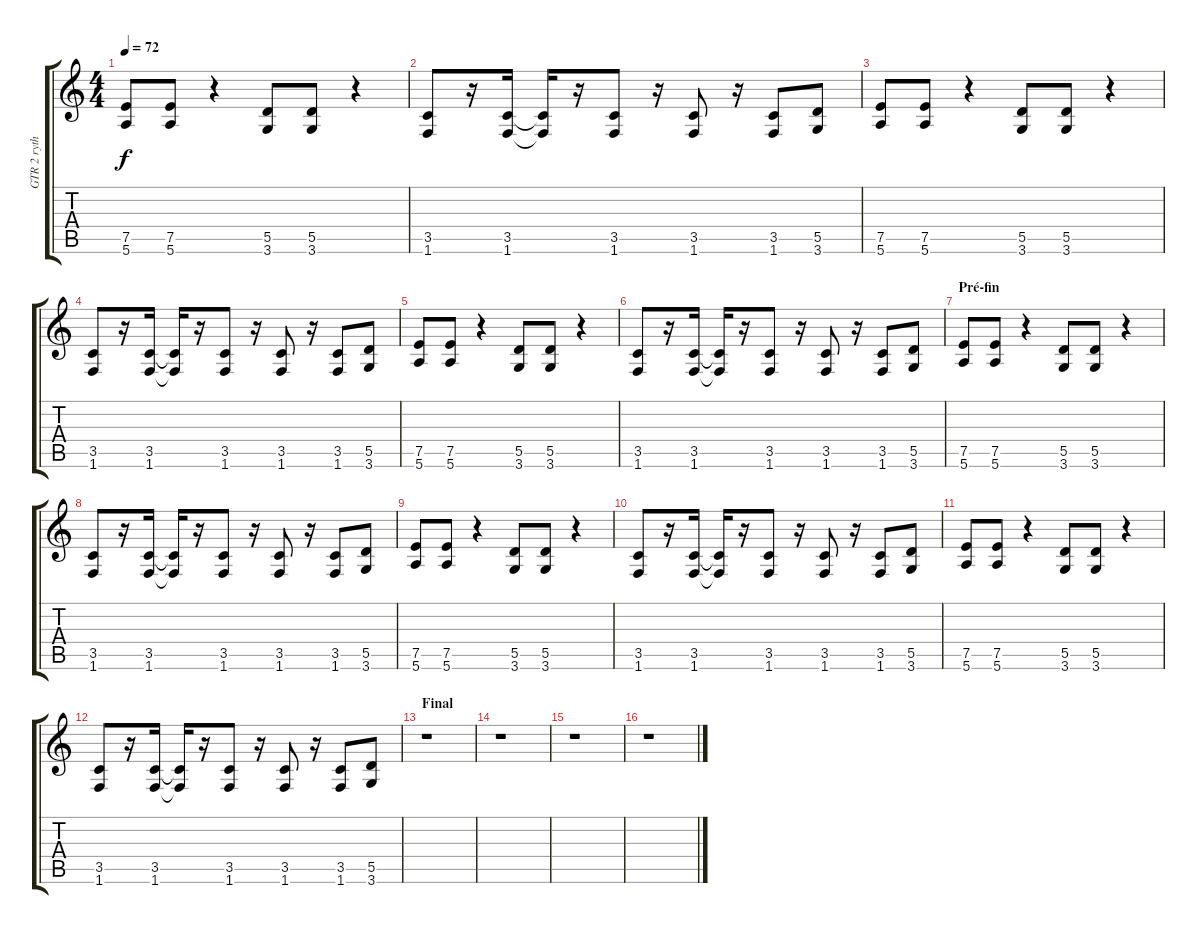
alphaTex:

\track ("GTR 2 rythm rock" "GTR 2 ryth") {instrument distortionguitar}
\staff {score tabs}
\tuning (E4 B3 G3 D3 A2 E2) {hide}
\ts (4 4)
\tempo 72
\clef g2
\ks c
(7.5 5.6).8{dy f} (7.5 5.6).8 r.4 (5.5 3.6).8 (5.5 3.6).8 r.4 |
(3.5 1.6).8 r.16 (3.5 1.6).16 (3.5{t} 1.6{t}).16 r.16 (3.5 1.6).8 r.16 (3.5 1.6).8 r.16 (3.5 1.6).8 (5.5 3.6).8 |
(7.5 5.6).8 (7.5 5.6).8 r.4 (5.5 3.6).8 (5.5 3.6).8 r.4 |
(3.5 1.6).8 r.16 (3.5 1.6).16 (3.5{t} 1.6{t}).16 r.16 (3.5 1.6).8 r.16 (3.5 1.6).8 r.16 (3.5 1.6).8 (5.5 3.6).8 |
(7.5 5.6).8 (7.5 5.6).8 r.4 (5.5 3.6).8 (5.5 3.6).8 r.4 |
(3.5 1.6).8 r.16 (3.5 1.6).16 (3.5{t} 1.6{t}).16 r.16 (3.5 1.6).8 r.16 (3.5 1.6).8 r.16 (3.5 1.6).8 (5.5 3.6).8 |
\section ("" "Pré-fin")
(7.5 5.6).8 (7.5 5.6).8 r.4 (5.5 3.6).8 (5.5 3.6).8 r.4 |
(3.5 1.6).8 r.16 (3.5 1.6).16 (3.5{t} 1.6{t}).16 r.16 (3.5 1.6).8 r.16 (3.5 1.6).8 r.16 (3.5 1.6).8 (5.5 3.6).8 |
(7.5 5.6).8 (7.5 5.6).8 r.4 (5.5 3.6).8 (5.5 3.6).8 r.4 |
(3.5 1.6).8 r.16 (3.5 1.6).16 (3.5{t} 1.6{t}).16 r.16 (3.5 1.6).8 r.16 (3.5 1.6).8 r.16 (3.5 1.6).8 (5.5 3.6).8 |
(7.5 5.6).8 (7.5 5.6).8 r.4 (5.5 3.6).8 (5.5 3.6).8 r.4 |
(3.5 1.6).8 r.16 (3.5 1.6).16 (3.5{t} 1.6{t}).16 r.16 (3.5 1.6).8 r.16 (3.5 1.6).8 r.16 (3.5 1.6).8 (5.5 3.6).8 |
\section ("" "Final")
r.1 |
r.1 |
r.1 |
r.1
